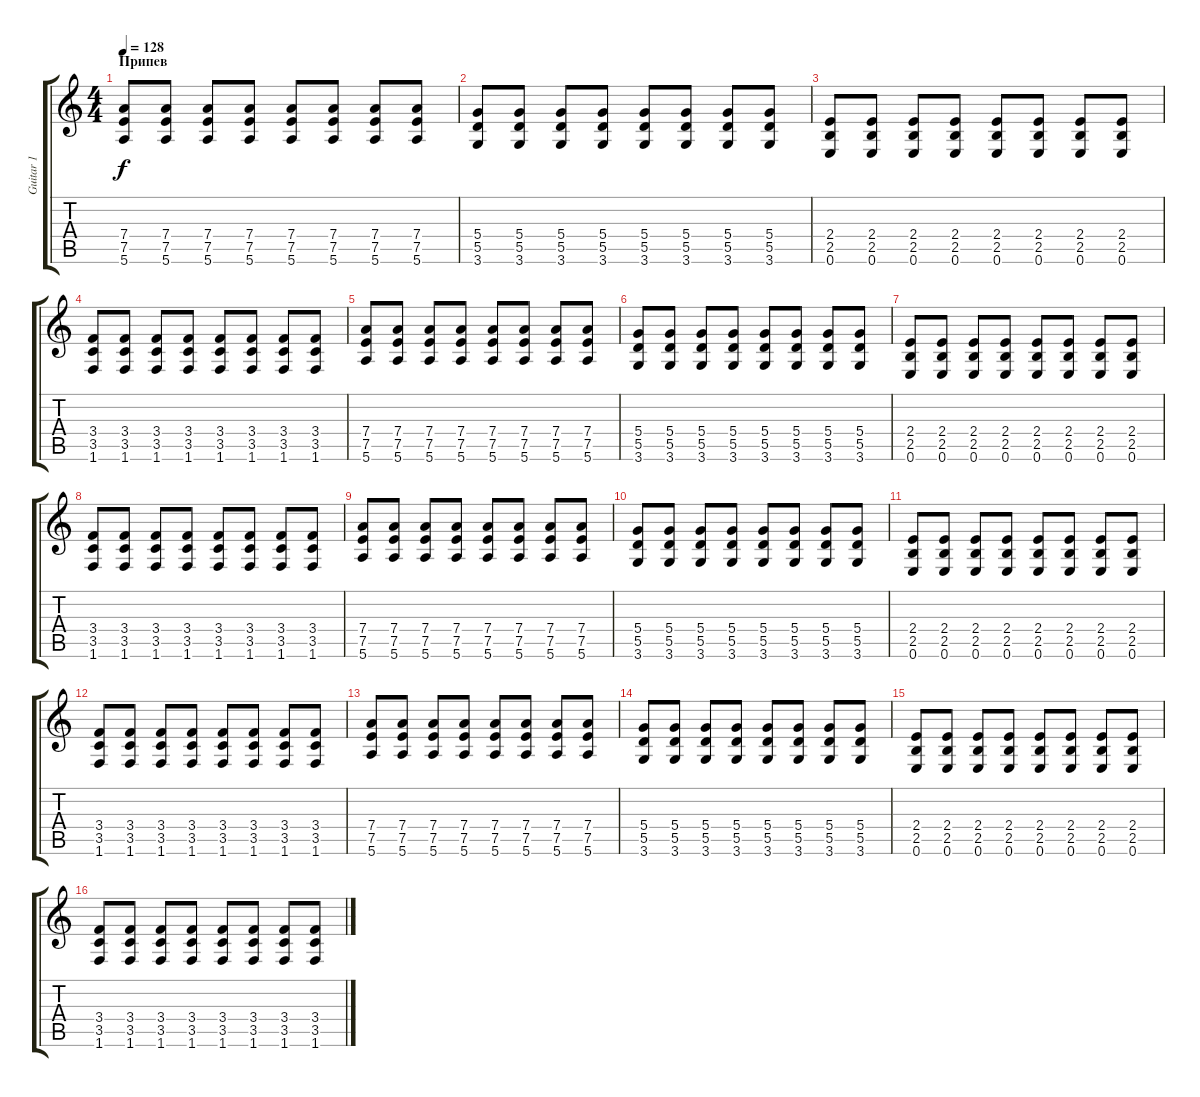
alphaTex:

\track ("Guitar 1" "Guitar 1") {instrument distortionguitar}
\staff {score tabs}
\tuning (E4 B3 G3 D3 A2 E2) {hide}
\ts (4 4)
\section ("" "Припев")
\tempo 128
\clef g2
\ks c
(7.4 7.5 5.6).8{dy f} (7.4 7.5 5.6).8 (7.4 7.5 5.6).8 (7.4 7.5 5.6).8 (7.4 7.5 5.6).8 (7.4 7.5 5.6).8 (7.4 7.5 5.6).8 (7.4 7.5 5.6).8 |
(5.4 5.5 3.6).8 (5.4 5.5 3.6).8 (5.4 5.5 3.6).8 (5.4 5.5 3.6).8 (5.4 5.5 3.6).8 (5.4 5.5 3.6).8 (5.4 5.5 3.6).8 (5.4 5.5 3.6).8 |
(2.4 2.5 0.6).8 (2.4 2.5 0.6).8 (2.4 2.5 0.6).8 (2.4 2.5 0.6).8 (2.4 2.5 0.6).8 (2.4 2.5 0.6).8 (2.4 2.5 0.6).8 (2.4 2.5 0.6).8 |
(3.4 3.5 1.6).8 (3.4 3.5 1.6).8 (3.4 3.5 1.6).8 (3.4 3.5 1.6).8 (3.4 3.5 1.6).8 (3.4 3.5 1.6).8 (3.4 3.5 1.6).8 (3.4 3.5 1.6).8 |
(7.4 7.5 5.6).8 (7.4 7.5 5.6).8 (7.4 7.5 5.6).8 (7.4 7.5 5.6).8 (7.4 7.5 5.6).8 (7.4 7.5 5.6).8 (7.4 7.5 5.6).8 (7.4 7.5 5.6).8 |
(5.4 5.5 3.6).8 (5.4 5.5 3.6).8 (5.4 5.5 3.6).8 (5.4 5.5 3.6).8 (5.4 5.5 3.6).8 (5.4 5.5 3.6).8 (5.4 5.5 3.6).8 (5.4 5.5 3.6).8 |
(2.4 2.5 0.6).8 (2.4 2.5 0.6).8 (2.4 2.5 0.6).8 (2.4 2.5 0.6).8 (2.4 2.5 0.6).8 (2.4 2.5 0.6).8 (2.4 2.5 0.6).8 (2.4 2.5 0.6).8 |
(3.4 3.5 1.6).8 (3.4 3.5 1.6).8 (3.4 3.5 1.6).8 (3.4 3.5 1.6).8 (3.4 3.5 1.6).8 (3.4 3.5 1.6).8 (3.4 3.5 1.6).8 (3.4 3.5 1.6).8 |
(7.4 7.5 5.6).8 (7.4 7.5 5.6).8 (7.4 7.5 5.6).8 (7.4 7.5 5.6).8 (7.4 7.5 5.6).8 (7.4 7.5 5.6).8 (7.4 7.5 5.6).8 (7.4 7.5 5.6).8 |
(5.4 5.5 3.6).8 (5.4 5.5 3.6).8 (5.4 5.5 3.6).8 (5.4 5.5 3.6).8 (5.4 5.5 3.6).8 (5.4 5.5 3.6).8 (5.4 5.5 3.6).8 (5.4 5.5 3.6).8 |
(2.4 2.5 0.6).8 (2.4 2.5 0.6).8 (2.4 2.5 0.6).8 (2.4 2.5 0.6).8 (2.4 2.5 0.6).8 (2.4 2.5 0.6).8 (2.4 2.5 0.6).8 (2.4 2.5 0.6).8 |
(3.4 3.5 1.6).8 (3.4 3.5 1.6).8 (3.4 3.5 1.6).8 (3.4 3.5 1.6).8 (3.4 3.5 1.6).8 (3.4 3.5 1.6).8 (3.4 3.5 1.6).8 (3.4 3.5 1.6).8 |
(7.4 7.5 5.6).8 (7.4 7.5 5.6).8 (7.4 7.5 5.6).8 (7.4 7.5 5.6).8 (7.4 7.5 5.6).8 (7.4 7.5 5.6).8 (7.4 7.5 5.6).8 (7.4 7.5 5.6).8 |
(5.4 5.5 3.6).8 (5.4 5.5 3.6).8 (5.4 5.5 3.6).8 (5.4 5.5 3.6).8 (5.4 5.5 3.6).8 (5.4 5.5 3.6).8 (5.4 5.5 3.6).8 (5.4 5.5 3.6).8 |
(2.4 2.5 0.6).8 (2.4 2.5 0.6).8 (2.4 2.5 0.6).8 (2.4 2.5 0.6).8 (2.4 2.5 0.6).8 (2.4 2.5 0.6).8 (2.4 2.5 0.6).8 (2.4 2.5 0.6).8 |
(3.4 3.5 1.6).8 (3.4 3.5 1.6).8 (3.4 3.5 1.6).8 (3.4 3.5 1.6).8 (3.4 3.5 1.6).8 (3.4 3.5 1.6).8 (3.4 3.5 1.6).8 (3.4 3.5 1.6).8
